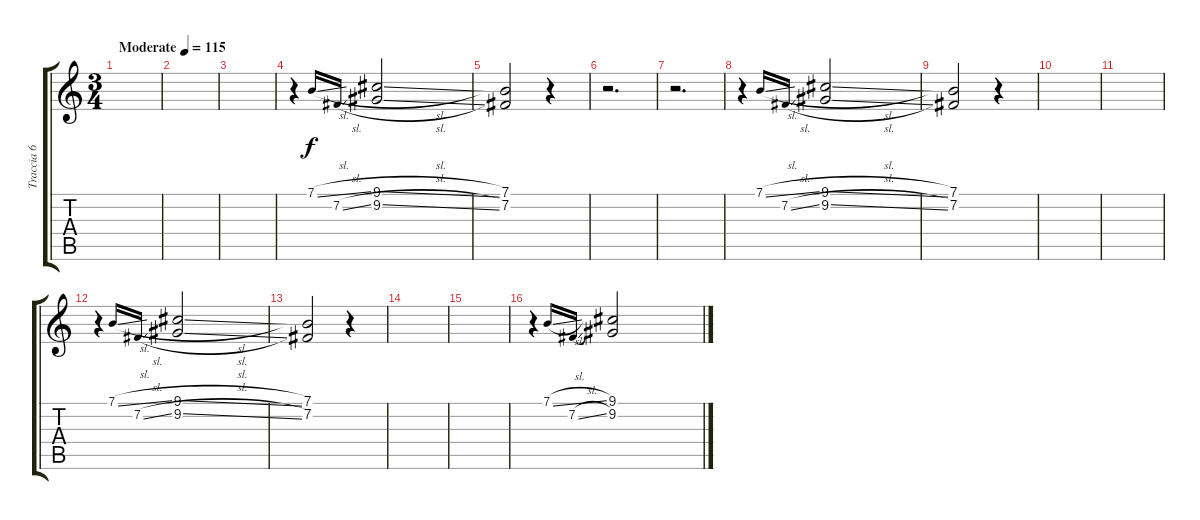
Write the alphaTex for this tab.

\track ("Traccia 6" "Traccia 6") {instrument voiceoohs}
\staff {score tabs}
\tuning (E4 B3 G3 D3 A2 E2) {hide}
\ts (3 4)
\tempo (115 "Moderate")
\clef g2
\ks c
|
|
|
r.4 7.1{sl}.16{gr onbeat} 7.2{sl}.16{gr onbeat} (9.1{sl} 9.2{sl}).2 |
(7.1 7.2).2 r.4 |
r.2{d} |
r.2{d} |
r.4 7.1{sl}.16{gr onbeat} 7.2{sl}.16{gr onbeat} (9.1{sl} 9.2{sl}).2 |
(7.1 7.2).2 r.4 |
|
|
r.4 7.1{sl}.16{gr onbeat} 7.2{sl}.16{gr onbeat} (9.1{sl} 9.2{sl}).2 |
(7.1 7.2).2 r.4 |
|
|
r.4 7.1{sl}.16{gr onbeat} 7.2{sl}.16{gr onbeat} (9.1{sl} 9.2{sl}).2
